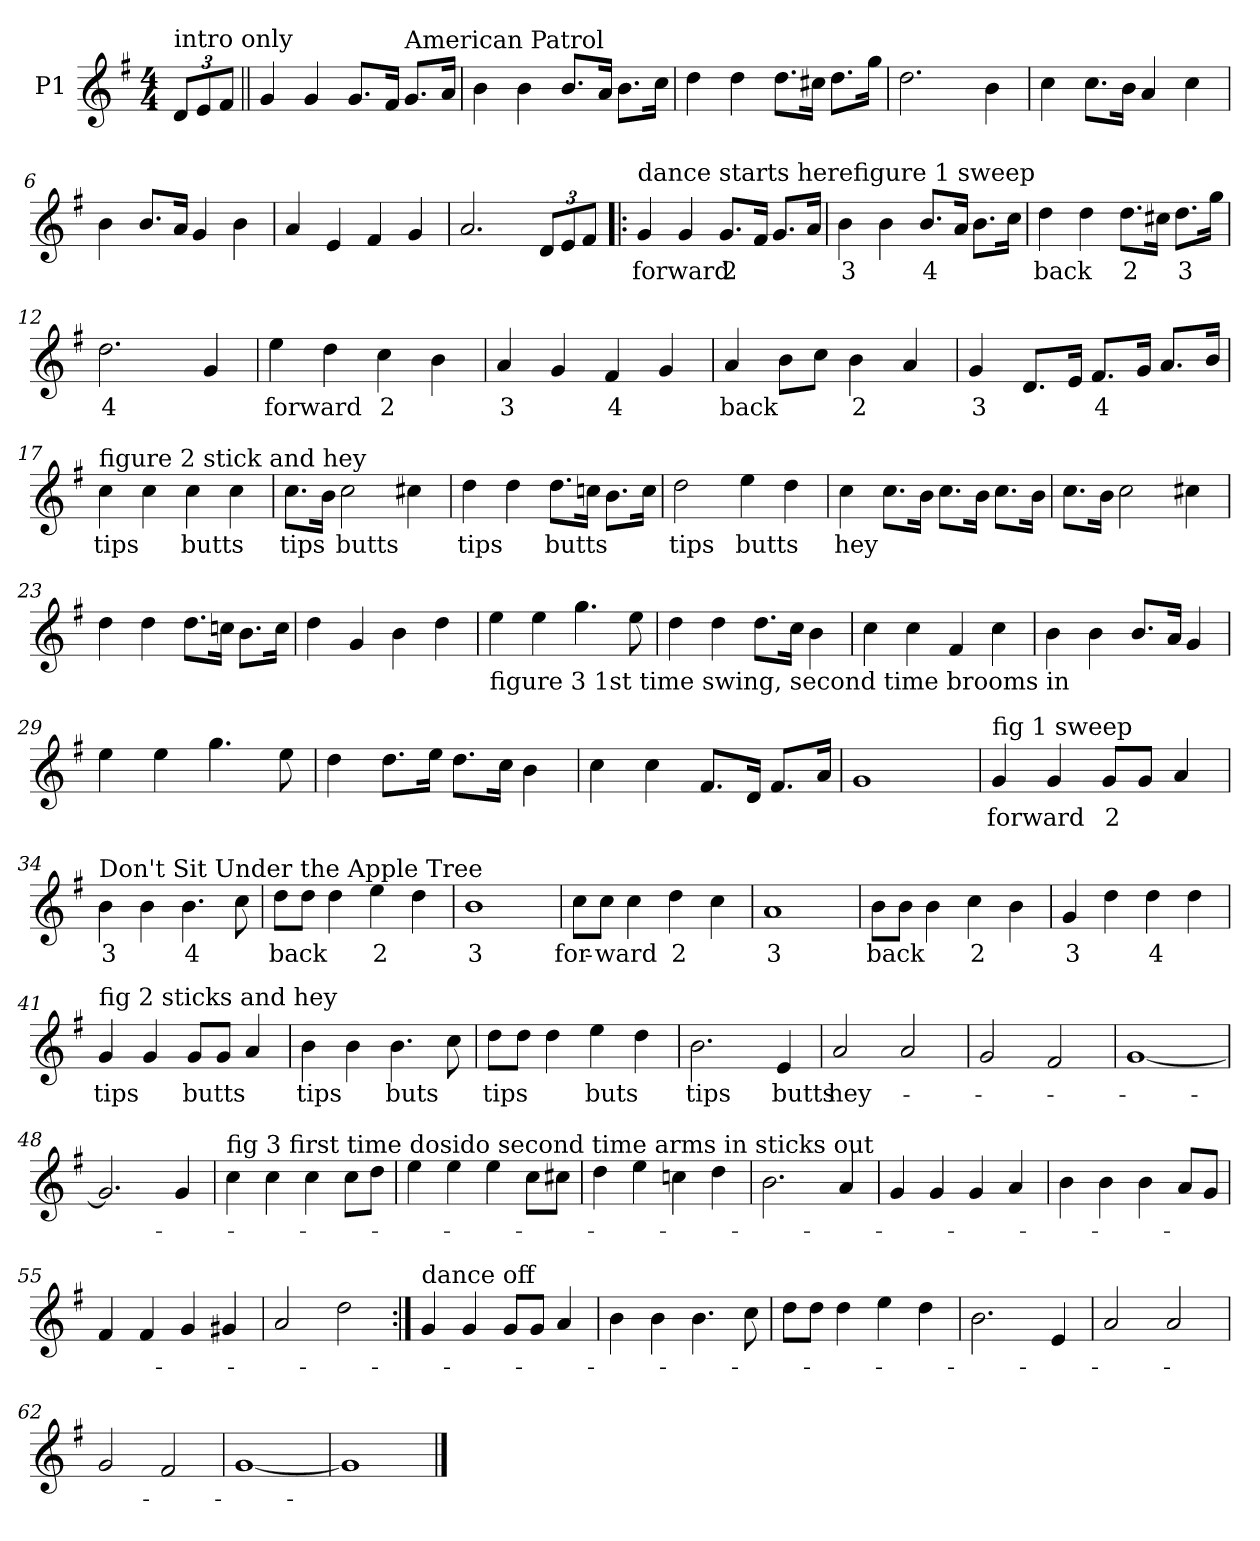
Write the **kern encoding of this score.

**kern	**text
*part1	*part1
*staff1	*staff1
*I"P1	*
*clefG2	*
*k[f#]	*
*G:	*
*M4/4	*
*Xbrackettup	*
=	=
!LO:TX:a:t=intro only	!
12d/L	.
12e/	.
12f#/J	.
=1||	=1||
4g/	.
4g/	.
8.g/L	.
16f#/Jk	.
!LO:TX:a:t=American Patrol	!
8.g/L	.
16a/Jk	.
=2	=2
4b\	.
4b\	.
8.b/L	.
16a/Jk	.
8.b\L	.
16cc\Jk	.
=3	=3
4dd\	.
4dd\	.
8.dd\L	.
16cc#X\Jk	.
8.dd\L	.
16gg\Jk	.
=4	=4
2.dd\	.
4b\	.
=5	=5
4cc\	.
8.cc\L	.
16b\Jk	.
4a/	.
4cc\	.
=6	=6
4b\	.
8.b/L	.
16a/Jk	.
4g/	.
4b\	.
=7	=7
4a/	.
4e/	.
4f#/	.
4g/	.
=8	=8
2.a/	.
12d/L	.
12e/	.
12f#/J	.
=9!|:	=9!|:
!LO:TX:a:t=dance starts herefigure 1 sweep	!
4g/	forward
4g/	.
8.g/L	2
16f#/Jk	.
8.g/L	.
16a/Jk	.
=10	=10
4b\	3
4b\	.
8.b/L	4
16a/Jk	.
8.b\L	.
16cc\Jk	.
=11	=11
4dd\	back
4dd\	.
8.dd\L	2
16cc#X\Jk	.
8.dd\L	3
16gg\Jk	.
=12	=12
2.dd\	4
4g/	.
=13	=13
4ee\	forward
4dd\	.
4cc\	2
4b\	.
=14	=14
4a/	3
4g/	.
4f#/	4
4g/	.
=15	=15
4a/	back
8b\L	.
8cc\J	.
4b\	2
4a/	.
=16	=16
4g/	3
8.d/L	.
16e/Jk	.
8.f#/L	4
16g/Jk	.
8.a/L	.
16b/Jk	.
=17	=17
!LO:TX:a:t=figure 2 stick and hey	!
4cc\	tips
4cc\	.
4cc\	butts
4cc\	.
=18	=18
8.cc\L	tips
16b\Jk	.
2cc\	butts
4cc#X\	.
=19	=19
4dd\	tips
4dd\	.
8.dd\L	butts
16ccn\Jk	.
8.b\L	.
16cc\Jk	.
=20	=20
2dd\	tips
4ee\	butts
4dd\	.
=21	=21
4cc\	hey
8.cc\L	.
16b\Jk	.
8.cc\L	.
16b\Jk	.
8.cc\L	.
16b\Jk	.
=22	=22
8.cc\L	.
16b\Jk	.
2cc\	.
4cc#X\	.
=23	=23
4dd\	.
4dd\	.
8.dd\L	.
16ccn\Jk	.
8.b\L	.
16cc\Jk	.
=24	=24
4dd\	.
4g/	.
4b\	.
4dd\	.
=25	=25
!LO:TX:b:t=figure 3 1st time swing, second time brooms in	!
4ee\	.
4ee\	.
4.gg\	.
8ee\	.
=26	=26
4dd\	.
4dd\	.
8.dd\L	.
16cc\Jk	.
4b\	.
=27	=27
4cc\	.
4cc\	.
4f#/	.
4cc\	.
=28	=28
4b\	.
4b\	.
8.b/L	.
16a/Jk	.
4g/	.
=29	=29
4ee\	.
4ee\	.
4.gg\	.
8ee\	.
=30	=30
4dd\	.
8.dd\L	.
16ee\Jk	.
8.dd\L	.
16cc\Jk	.
4b\	.
=31	=31
4cc\	.
4cc\	.
8.f#/L	.
16d/Jk	.
8.f#/L	.
16a/Jk	.
=32	=32
1g	.
=33	=33
!LO:TX:a:t=fig 1 sweep	!
4g/	forward
4g/	.
8g/L	2
8g/J	.
4a/	.
=34	=34
!LO:TX:a:t=Don't Sit Under the Apple Tree	!
4b\	3
4b\	.
4.b\	4
8cc\	.
=35	=35
8dd\L	back
8dd\J	.
4dd\	.
4ee\	2
4dd\	.
=36	=36
1b	3
=37	=37
8cc\L	for-
8cc\J	-ward
4cc\	.
4dd\	2
4cc\	.
=38	=38
1a	3
=39	=39
8b\L	back
8b\J	.
4b\	.
4cc\	2
4b\	.
=40	=40
4g/	3
4dd\	.
4dd\	4
4dd\	.
=41	=41
!LO:TX:a:t=fig 2 sticks and hey	!
4g/	tips
4g/	.
8g/L	butts
8g/J	.
4a/	.
=42	=42
4b\	tips
4b\	.
4.b\	buts
8cc\	.
=43	=43
8dd\L	tips
8dd\J	.
4dd\	.
4ee\	buts
4dd\	.
=44	=44
2.b\	tips
4e/	butts
=45	=45
2a/	hey-
2a/	.
=46	=46
2g/	.
2f#/	.
=47	=47
[1g	.
=48	=48
2.g/]	.
4g/	.
=49	=49
!LO:TX:a:t=fig 3 first time dosido  second time arms in sticks out	!
4cc\	.
4cc\	.
4cc\	.
8cc\L	.
8dd\J	.
=50	=50
4ee\	.
4ee\	.
4ee\	.
8cc\L	.
8cc#X\J	.
=51	=51
4dd\	.
4ee\	.
4ccn\	.
4dd\	.
=52	=52
2.b\	.
4a/	.
=53	=53
4g/	.
4g/	.
4g/	.
4a/	.
=54	=54
4b\	.
4b\	.
4b\	.
8a/L	.
8g/J	.
=55	=55
4f#/	.
4f#/	.
4g/	.
4g#X/	.
=56	=56
2a/	.
2dd\	.
=57:|!	=57:|!
!LO:TX:a:t=dance off	!
4g/	.
4g/	.
8g/L	.
8g/J	.
4a/	.
=58	=58
4b\	.
4b\	.
4.b\	.
8cc\	.
=59	=59
8dd\L	.
8dd\J	.
4dd\	.
4ee\	.
4dd\	.
=60	=60
2.b\	.
4e/	.
=61	=61
2a/	.
2a/	.
=62	=62
2g/	.
2f#/	.
=63	=63
[1g	.
=64	=64
1g]	.
==	==
*-	*-
